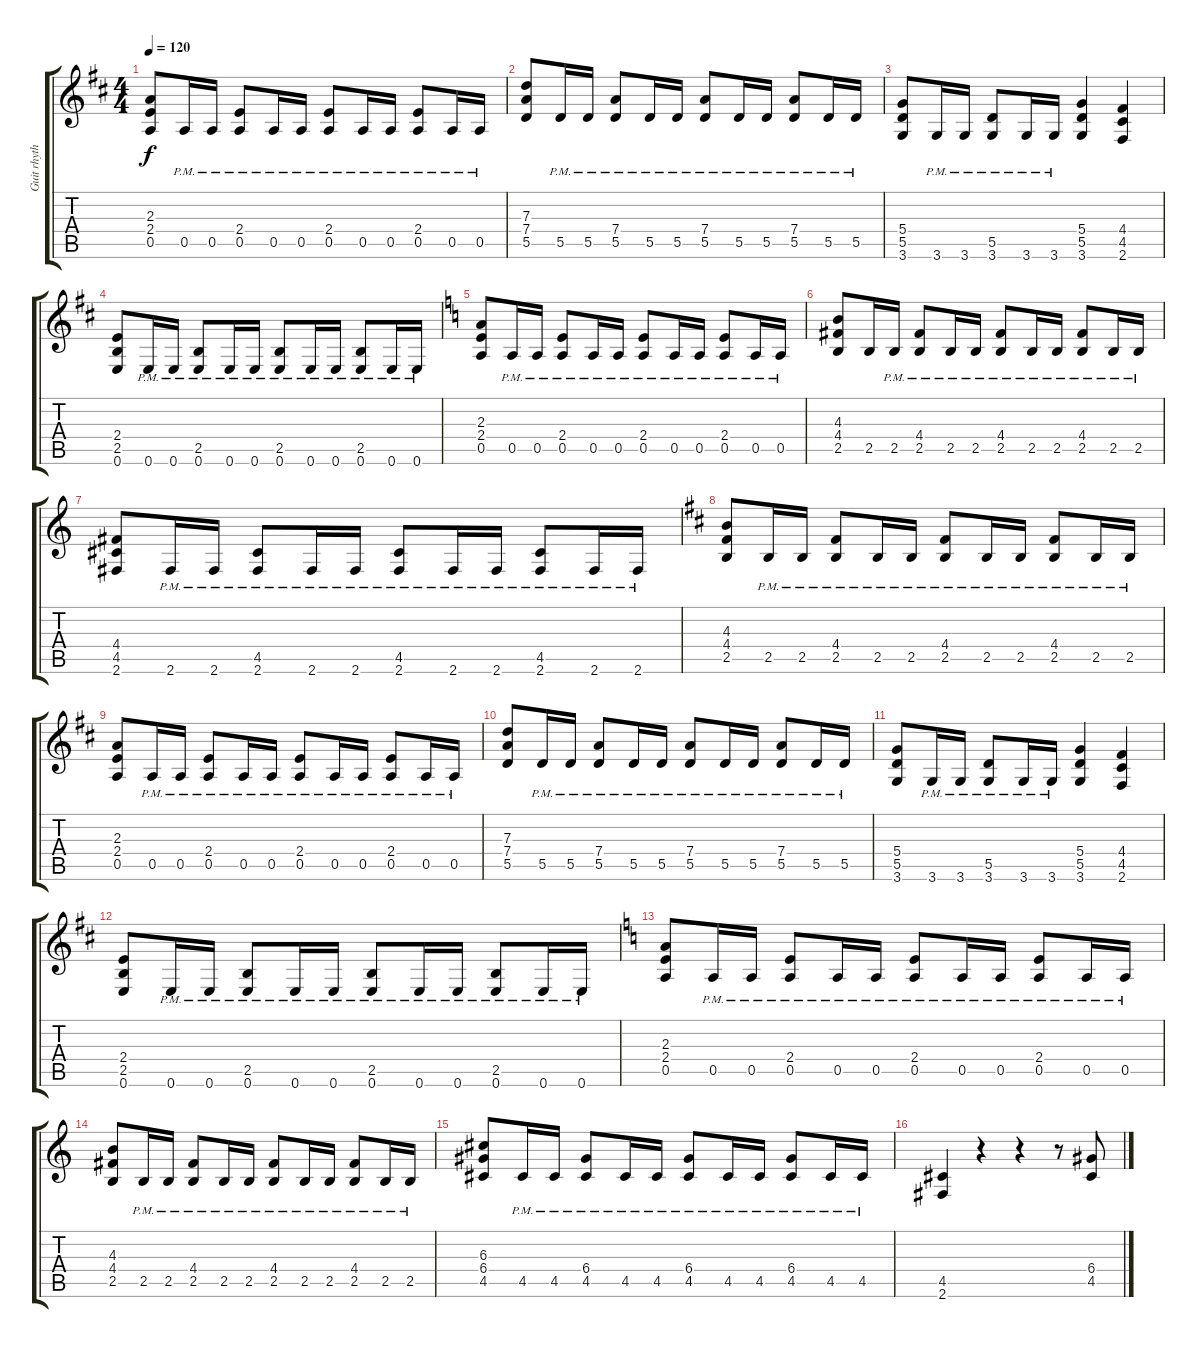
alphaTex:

\track ("Guit rhythm" "Guit rhyth") {instrument distortionguitar}
\staff {score tabs}
\tuning (E4 B3 G3 D3 A2 E2) {hide}
\ts (4 4)
\tempo 120
\clef g2
\ks d
(2.3 2.4 0.5).8{dy f} 0.5{pm}.16 0.5{pm}.16 (2.4{pm} 0.5{pm}).8 0.5{pm}.16 0.5{pm}.16 (2.4{pm} 0.5{pm}).8 0.5{pm}.16 0.5{pm}.16 (2.4{pm} 0.5{pm}).8 0.5{pm}.16 0.5{pm}.16 |
(7.3 7.4 5.5).8 5.5{pm}.16 5.5{pm}.16 (7.4{pm} 5.5{pm}).8 5.5{pm}.16 5.5{pm}.16 (7.4{pm} 5.5{pm}).8 5.5{pm}.16 5.5{pm}.16 (7.4{pm} 5.5{pm}).8 5.5{pm}.16 5.5{pm}.16 |
(5.4 5.5 3.6).8 3.6{pm}.16 3.6{pm}.16 (5.5{pm} 3.6{pm}).8 3.6{pm}.16 3.6{pm}.16 (5.4 5.5 3.6).4 (4.4 4.5 2.6).4 |
(2.4 2.5 0.6).8 0.6{pm}.16 0.6{pm}.16 (2.5{pm} 0.6{pm}).8 0.6{pm}.16 0.6{pm}.16 (2.5{pm} 0.6{pm}).8 0.6{pm}.16 0.6{pm}.16 (2.5{pm} 0.6{pm}).8 0.6{pm}.16 0.6{pm}.16 |
\ks c
(2.3 2.4 0.5).8 0.5{pm}.16 0.5{pm}.16 (2.4{pm} 0.5{pm}).8 0.5{pm}.16 0.5{pm}.16 (2.4{pm} 0.5{pm}).8 0.5{pm}.16 0.5{pm}.16 (2.4{pm} 0.5{pm}).8 0.5{pm}.16 0.5{pm}.16 |
(4.3 4.4 2.5).8 2.5.16 2.5{pm}.16 (4.4{pm} 2.5{pm}).8 2.5{pm}.16 2.5{pm}.16 (4.4{pm} 2.5{pm}).8 2.5{pm}.16 2.5{pm}.16 (4.4{pm} 2.5{pm}).8 2.5{pm}.16 2.5{pm}.16 |
(4.4 4.5 2.6).8 2.6{pm}.16 2.6{pm}.16 (4.5{pm} 2.6{pm}).8 2.6{pm}.16 2.6{pm}.16 (4.5{pm} 2.6{pm}).8 2.6{pm}.16 2.6{pm}.16 (4.5{pm} 2.6{pm}).8 2.6{pm}.16 2.6{pm}.16 |
\ks d
(4.3 4.4 2.5).8 2.5{pm}.16 2.5{pm}.16 (4.4{pm} 2.5{pm}).8 2.5{pm}.16 2.5{pm}.16 (4.4{pm} 2.5{pm}).8 2.5{pm}.16 2.5{pm}.16 (4.4{pm} 2.5{pm}).8 2.5{pm}.16 2.5{pm}.16 |
(2.3 2.4 0.5).8 0.5{pm}.16 0.5{pm}.16 (2.4{pm} 0.5{pm}).8 0.5{pm}.16 0.5{pm}.16 (2.4{pm} 0.5{pm}).8 0.5{pm}.16 0.5{pm}.16 (2.4{pm} 0.5{pm}).8 0.5{pm}.16 0.5{pm}.16 |
(7.3 7.4 5.5).8 5.5{pm}.16 5.5{pm}.16 (7.4{pm} 5.5{pm}).8 5.5{pm}.16 5.5{pm}.16 (7.4{pm} 5.5{pm}).8 5.5{pm}.16 5.5{pm}.16 (7.4{pm} 5.5{pm}).8 5.5{pm}.16 5.5{pm}.16 |
(5.4 5.5 3.6).8 3.6{pm}.16 3.6{pm}.16 (5.5{pm} 3.6{pm}).8 3.6{pm}.16 3.6{pm}.16 (5.4 5.5 3.6).4 (4.4 4.5 2.6).4 |
(2.4 2.5 0.6).8 0.6{pm}.16 0.6{pm}.16 (2.5{pm} 0.6{pm}).8 0.6{pm}.16 0.6{pm}.16 (2.5{pm} 0.6{pm}).8 0.6{pm}.16 0.6{pm}.16 (2.5{pm} 0.6{pm}).8 0.6{pm}.16 0.6{pm}.16 |
\ks c
(2.3 2.4 0.5).8 0.5{pm}.16 0.5{pm}.16 (2.4{pm} 0.5{pm}).8 0.5{pm}.16 0.5{pm}.16 (2.4{pm} 0.5{pm}).8 0.5{pm}.16 0.5{pm}.16 (2.4{pm} 0.5{pm}).8 0.5{pm}.16 0.5{pm}.16 |
(4.3 4.4 2.5).8 2.5{pm}.16 2.5{pm}.16 (4.4{pm} 2.5{pm}).8 2.5{pm}.16 2.5{pm}.16 (4.4{pm} 2.5{pm}).8 2.5{pm}.16 2.5{pm}.16 (4.4{pm} 2.5{pm}).8 2.5{pm}.16 2.5{pm}.16 |
(6.3 6.4 4.5).8 4.5{pm}.16 4.5{pm}.16 (6.4{pm} 4.5{pm}).8 4.5{pm}.16 4.5{pm}.16 (6.4{pm} 4.5{pm}).8 4.5{pm}.16 4.5{pm}.16 (6.4{pm} 4.5{pm}).8 4.5{pm}.16 4.5{pm}.16 |
(4.5 2.6).4 r.4 r.4 r.8 (6.4 4.5).8
